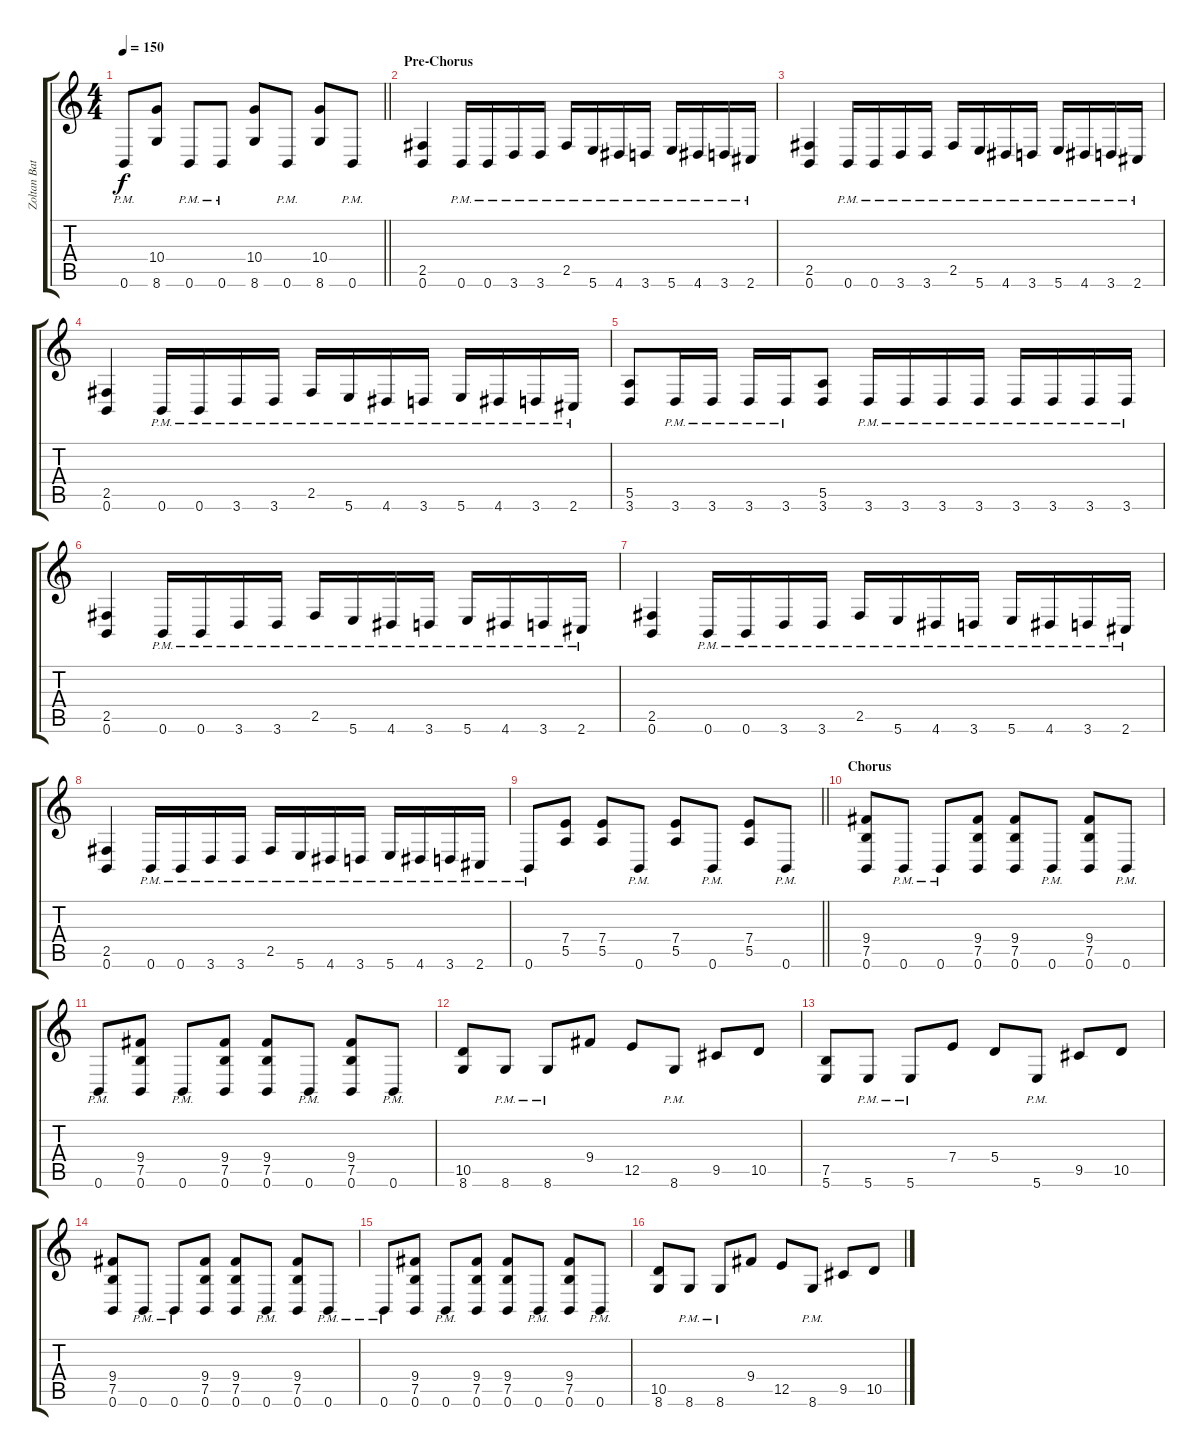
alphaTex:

\track ("Zoltan Bathory" "Zoltan Bat") {instrument overdrivenguitar}
\staff {score tabs}
\tuning (B3 Gb3 D3 A2 E2 B1) {hide}
\ts (4 4)
\tempo 150
\clef g2
\barLineRight lightlight
\ks c
0.6{pm}.8{dy f} (10.4 8.6).8 0.6{pm}.8 0.6{pm}.8 (10.4 8.6).8 0.6{pm}.8 (10.4 8.6).8 0.6{pm}.8 |
\section ("" "Pre-Chorus")
(2.5 0.6).4 0.6{pm}.16 0.6{pm}.16 3.6{pm}.16 3.6{pm}.16 2.5{pm}.16 5.6{pm}.16 4.6{pm}.16 3.6{pm}.16 5.6{pm}.16 4.6{pm}.16 3.6{pm}.16 2.6{pm}.16 |
(2.5 0.6).4 0.6{pm}.16 0.6{pm}.16 3.6{pm}.16 3.6{pm}.16 2.5{pm}.16 5.6{pm}.16 4.6{pm}.16 3.6{pm}.16 5.6{pm}.16 4.6{pm}.16 3.6{pm}.16 2.6{pm}.16 |
(2.5 0.6).4 0.6{pm}.16 0.6{pm}.16 3.6{pm}.16 3.6{pm}.16 2.5{pm}.16 5.6{pm}.16 4.6{pm}.16 3.6{pm}.16 5.6{pm}.16 4.6{pm}.16 3.6{pm}.16 2.6{pm}.16 |
(5.5 3.6).8 3.6{pm}.16 3.6{pm}.16 3.6{pm}.16 3.6{pm}.16 (5.5 3.6).8 3.6{pm}.16 3.6{pm}.16 3.6{pm}.16 3.6{pm}.16 3.6{pm}.16 3.6{pm}.16 3.6{pm}.16 3.6{pm}.16 |
(2.5 0.6).4 0.6{pm}.16 0.6{pm}.16 3.6{pm}.16 3.6{pm}.16 2.5{pm}.16 5.6{pm}.16 4.6{pm}.16 3.6{pm}.16 5.6{pm}.16 4.6{pm}.16 3.6{pm}.16 2.6{pm}.16 |
(2.5 0.6).4 0.6{pm}.16 0.6{pm}.16 3.6{pm}.16 3.6{pm}.16 2.5{pm}.16 5.6{pm}.16 4.6{pm}.16 3.6{pm}.16 5.6{pm}.16 4.6{pm}.16 3.6{pm}.16 2.6{pm}.16 |
(2.5 0.6).4 0.6{pm}.16 0.6{pm}.16 3.6{pm}.16 3.6{pm}.16 2.5{pm}.16 5.6{pm}.16 4.6{pm}.16 3.6{pm}.16 5.6{pm}.16 4.6{pm}.16 3.6{pm}.16 2.6{pm}.16 |
\barLineRight lightlight
0.6{pm}.8 (7.4 5.5).8 (7.4 5.5).8 0.6{pm}.8 (7.4 5.5).8 0.6{pm}.8 (7.4 5.5).8 0.6{pm}.8 |
\section ("" "Chorus")
(9.4 7.5 0.6).8 0.6{pm}.8 0.6{pm}.8 (9.4 7.5 0.6).8 (9.4 7.5 0.6).8 0.6{pm}.8 (9.4 7.5 0.6).8 0.6{pm}.8 |
0.6{pm}.8 (9.4 7.5 0.6).8 0.6{pm}.8 (9.4 7.5 0.6).8 (9.4 7.5 0.6).8 0.6{pm}.8 (9.4 7.5 0.6).8 0.6{pm}.8 |
(10.5 8.6).8 8.6{pm}.8 8.6{pm}.8 9.4.8 12.5.8 8.6{pm}.8 9.5.8 10.5.8 |
(7.5 5.6).8 5.6{pm}.8 5.6{pm}.8 7.4.8 5.4.8 5.6{pm}.8 9.5.8 10.5.8 |
(9.4 7.5 0.6).8 0.6{pm}.8 0.6{pm}.8 (9.4 7.5 0.6).8 (9.4 7.5 0.6).8 0.6{pm}.8 (9.4 7.5 0.6).8 0.6{pm}.8 |
0.6{pm}.8 (9.4 7.5 0.6).8 0.6{pm}.8 (9.4 7.5 0.6).8 (9.4 7.5 0.6).8 0.6{pm}.8 (9.4 7.5 0.6).8 0.6{pm}.8 |
(10.5 8.6).8 8.6{pm}.8 8.6{pm}.8 9.4.8 12.5.8 8.6{pm}.8 9.5.8 10.5.8
